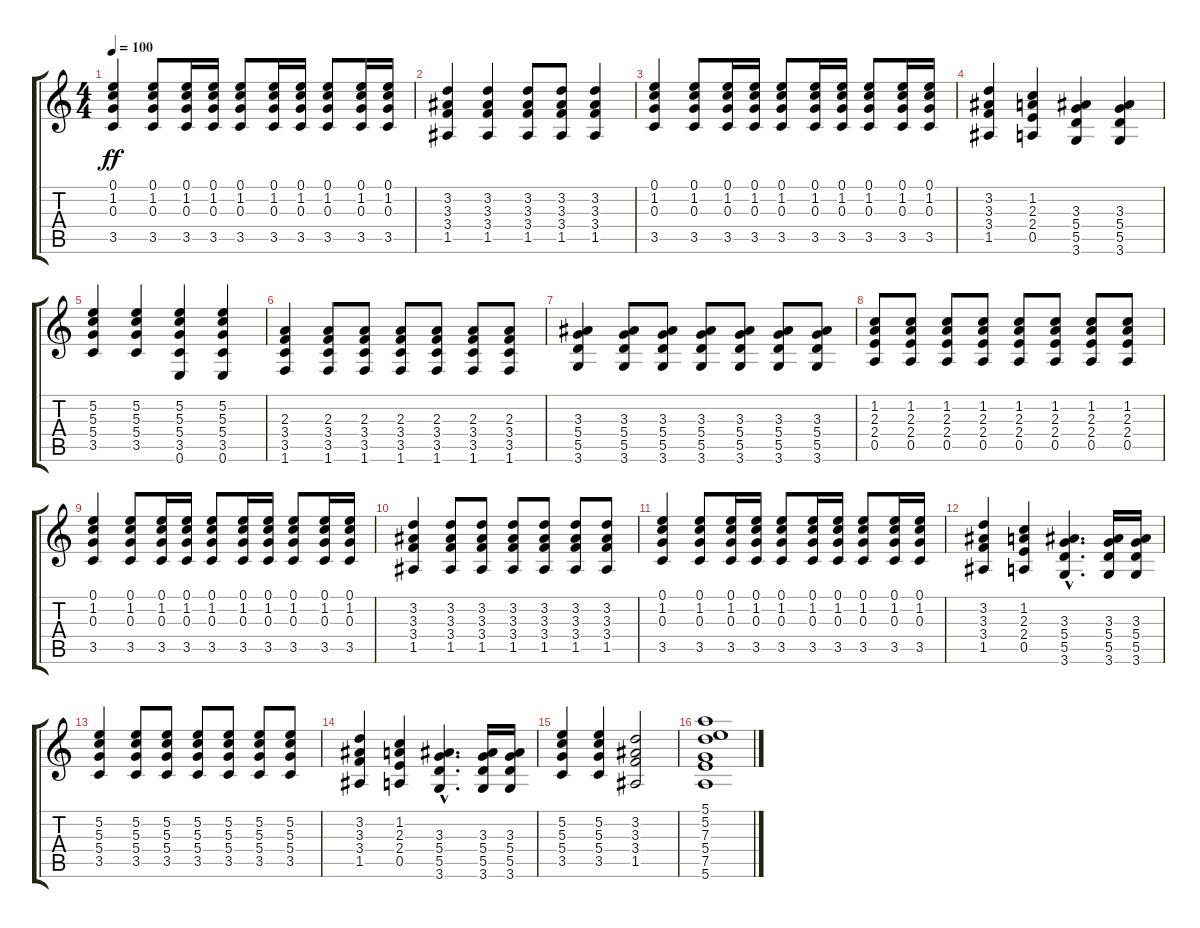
\track "" {instrument overdrivenguitar}
\staff {score tabs}
\tuning (E4 B3 G3 D3 A2 E2) {hide}
\ts (4 4)
\tempo 100
\clef g2
\ks c
(0.1 1.2 0.3 3.5).4{dy ff} (0.1 1.2 0.3 3.5).8 (0.1 1.2 0.3 3.5).16 (0.1 1.2 0.3 3.5).16 (0.1 1.2 0.3 3.5).8 (0.1 1.2 0.3 3.5).16 (0.1 1.2 0.3 3.5).16 (0.1 1.2 0.3 3.5).8 (0.1 1.2 0.3 3.5).16 (0.1 1.2 0.3 3.5).16 |
(3.2 3.3 3.4 1.5).4 (3.2 3.3 3.4 1.5).4 (3.2 3.3 3.4 1.5).8 (3.2 3.3 3.4 1.5).8 (3.2 3.3 3.4 1.5).4 |
(0.1 1.2 0.3 3.5).4 (0.1 1.2 0.3 3.5).8 (0.1 1.2 0.3 3.5).16 (0.1 1.2 0.3 3.5).16 (0.1 1.2 0.3 3.5).8 (0.1 1.2 0.3 3.5).16 (0.1 1.2 0.3 3.5).16 (0.1 1.2 0.3 3.5).8 (0.1 1.2 0.3 3.5).16 (0.1 1.2 0.3 3.5).16 |
(3.2 3.3 3.4 1.5).4 (1.2 2.3 2.4 0.5).4 (3.3 5.4 5.5 3.6).4 (3.3 5.4 5.5 3.6).4 |
(5.2 5.3 5.4 3.5).4 (5.2 5.3 5.4 3.5).4 (5.2 5.3 5.4 3.5 0.6).4 (5.2 5.3 5.4 3.5 0.6).4 |
(2.3 3.4 3.5 1.6).4 (2.3 3.4 3.5 1.6).8 (2.3 3.4 3.5 1.6).8 (2.3 3.4 3.5 1.6).8 (2.3 3.4 3.5 1.6).8 (2.3 3.4 3.5 1.6).8 (2.3 3.4 3.5 1.6).8 |
(3.3 5.4 5.5 3.6).4 (3.3 5.4 5.5 3.6).8 (3.3 5.4 5.5 3.6).8 (3.3 5.4 5.5 3.6).8 (3.3 5.4 5.5 3.6).8 (3.3 5.4 5.5 3.6).8 (3.3 5.4 5.5 3.6).8 |
(1.2 2.3 2.4 0.5).8 (1.2 2.3 2.4 0.5).8 (1.2 2.3 2.4 0.5).8 (1.2 2.3 2.4 0.5).8 (1.2 2.3 2.4 0.5).8 (1.2 2.3 2.4 0.5).8 (1.2 2.3 2.4 0.5).8 (1.2 2.3 2.4 0.5).8 |
(0.1 1.2 0.3 3.5).4 (0.1 1.2 0.3 3.5).8 (0.1 1.2 0.3 3.5).16 (0.1 1.2 0.3 3.5).16 (0.1 1.2 0.3 3.5).8 (0.1 1.2 0.3 3.5).16 (0.1 1.2 0.3 3.5).16 (0.1 1.2 0.3 3.5).8 (0.1 1.2 0.3 3.5).16 (0.1 1.2 0.3 3.5).16 |
(3.2 3.3 3.4 1.5).4 (3.2 3.3 3.4 1.5).8 (3.2 3.3 3.4 1.5).8 (3.2 3.3 3.4 1.5).8 (3.2 3.3 3.4 1.5).8 (3.2 3.3 3.4 1.5).8 (3.2 3.3 3.4 1.5).8 |
(0.1 1.2 0.3 3.5).4 (0.1 1.2 0.3 3.5).8 (0.1 1.2 0.3 3.5).16 (0.1 1.2 0.3 3.5).16 (0.1 1.2 0.3 3.5).8 (0.1 1.2 0.3 3.5).16 (0.1 1.2 0.3 3.5).16 (0.1 1.2 0.3 3.5).8 (0.1 1.2 0.3 3.5).16 (0.1 1.2 0.3 3.5).16 |
(3.2 3.3 3.4 1.5).4 (1.2 2.3 2.4 0.5).4 (3.3{hac} 5.4{hac} 5.5{hac} 3.6{hac}).4{d} (3.3 5.4 5.5 3.6).16 (3.3 5.4 5.5 3.6).16 |
(5.2 5.3 5.4 3.5).4 (5.2 5.3 5.4 3.5).8 (5.2 5.3 5.4 3.5).8 (5.2 5.3 5.4 3.5).8 (5.2 5.3 5.4 3.5).8 (5.2 5.3 5.4 3.5).8 (5.2 5.3 5.4 3.5).8 |
(3.2 3.3 3.4 1.5).4 (1.2 2.3 2.4 0.5).4 (3.3{hac} 5.4{hac} 5.5{hac} 3.6{hac}).4{d} (3.3 5.4 5.5 3.6).16 (3.3 5.4 5.5 3.6).16 |
(5.2 5.3 5.4 3.5).4 (5.2 5.3 5.4 3.5).4 (3.2 3.3 3.4 1.5).2 |
(5.1 5.2 7.3 5.4 7.5 5.6).1
